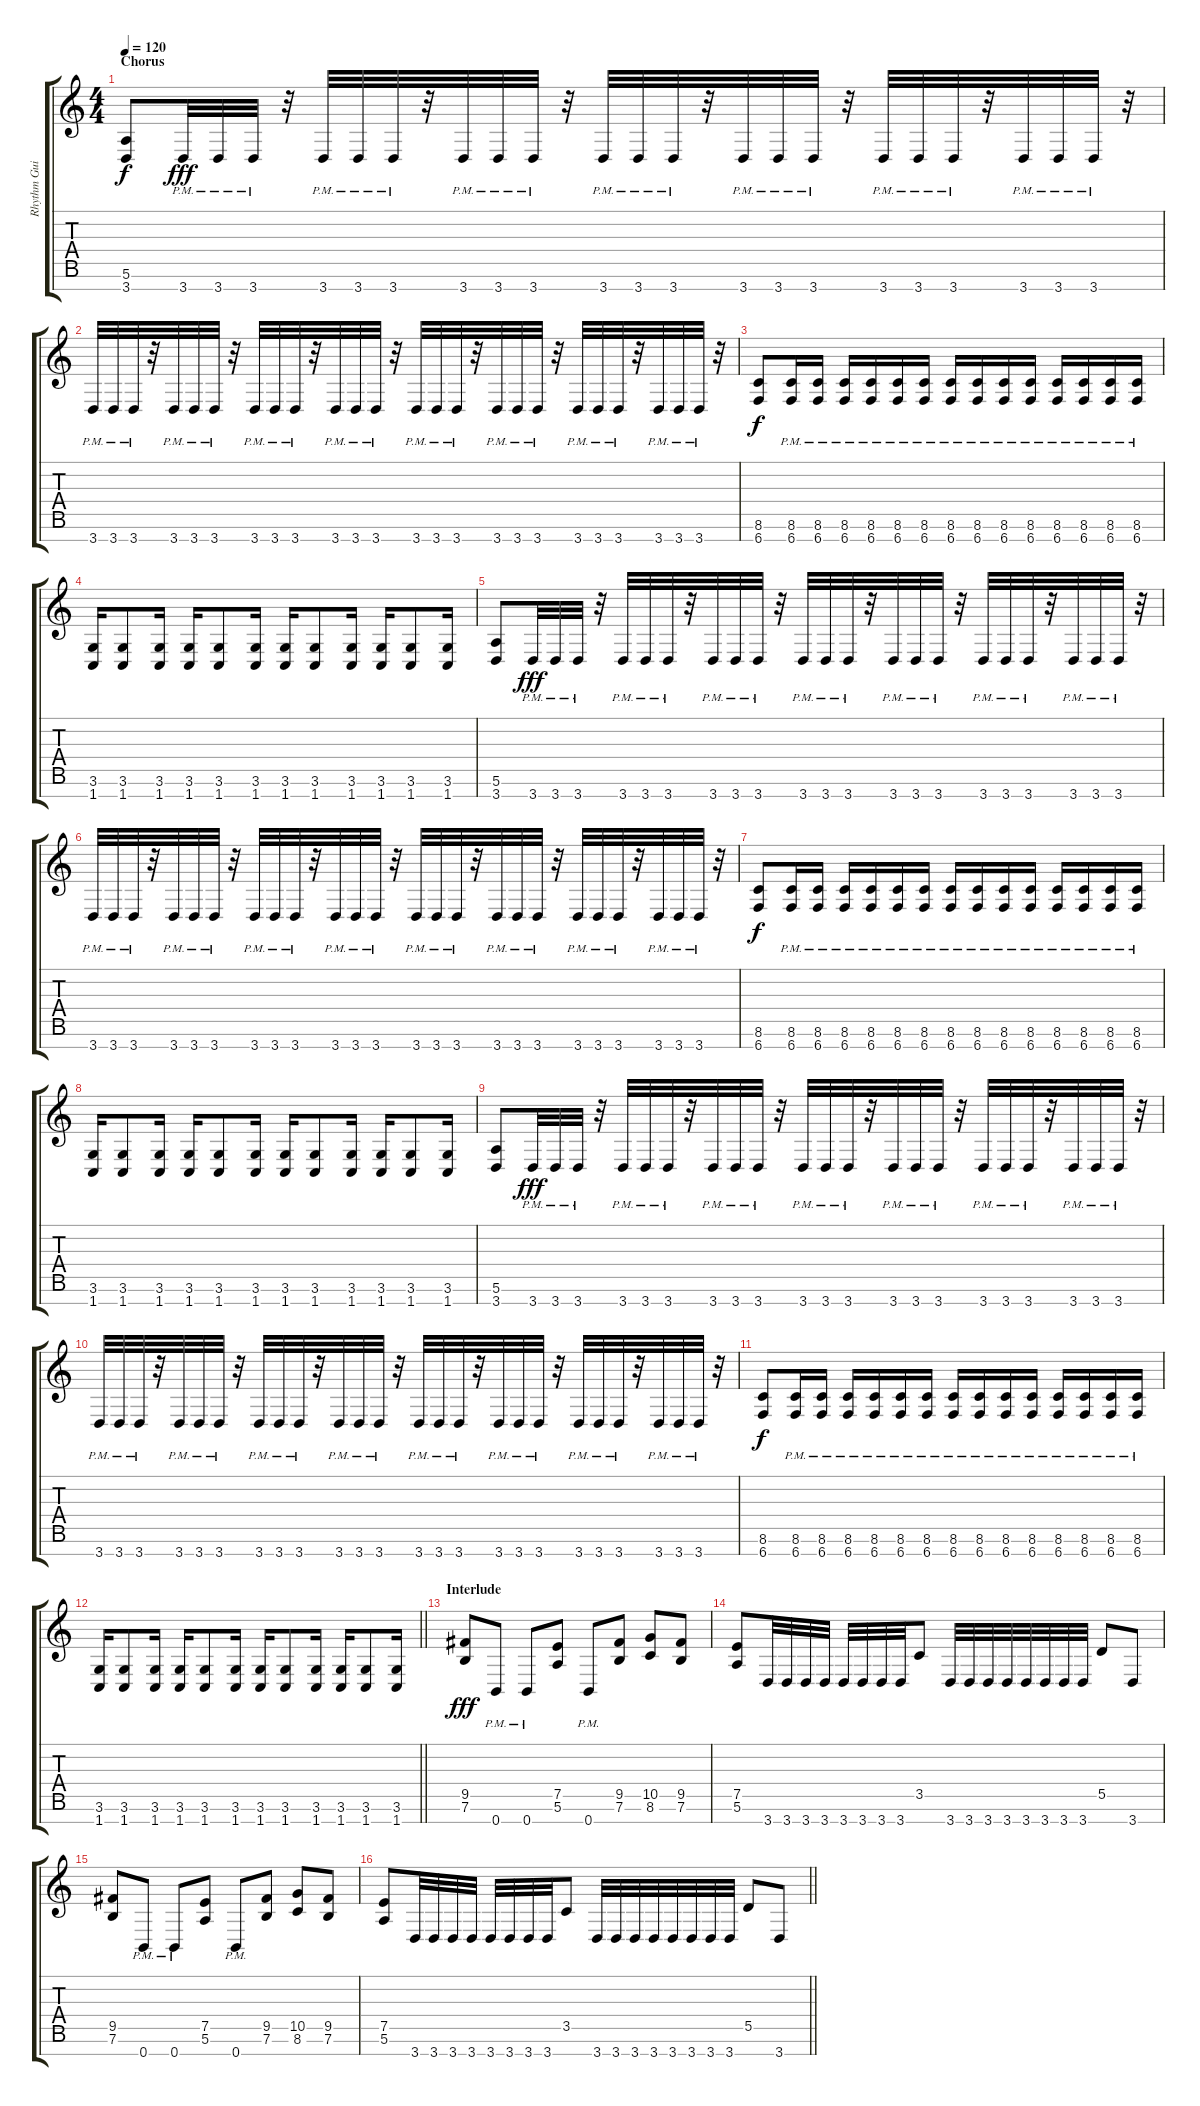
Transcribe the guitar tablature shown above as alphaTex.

\track ("Rhythm Guitar 2" "Rhythm Gui") {instrument overdrivenguitar}
\staff {score tabs}
\tuning (E4 B3 G3 D3 A2 E2 B1) {hide}
\ts (4 4)
\section ("" "Chorus")
\tempo 120
\clef g2
\ks c
(5.6 3.7).8{dy f} 3.7{pm}.32{dy fff} 3.7{pm}.32 3.7{pm}.32 r.32 3.7{pm}.32 3.7{pm}.32 3.7{pm}.32 r.32 3.7{pm}.32 3.7{pm}.32 3.7{pm}.32 r.32 3.7{pm}.32 3.7{pm}.32 3.7{pm}.32 r.32 3.7{pm}.32 3.7{pm}.32 3.7{pm}.32 r.32 3.7{pm}.32 3.7{pm}.32 3.7{pm}.32 r.32 3.7{pm}.32 3.7{pm}.32 3.7{pm}.32 r.32 |
3.7{pm}.32 3.7{pm}.32 3.7{pm}.32 r.32 3.7{pm}.32 3.7{pm}.32 3.7{pm}.32 r.32 3.7{pm}.32 3.7{pm}.32 3.7{pm}.32 r.32 3.7{pm}.32 3.7{pm}.32 3.7{pm}.32 r.32 3.7{pm}.32 3.7{pm}.32 3.7{pm}.32 r.32 3.7{pm}.32 3.7{pm}.32 3.7{pm}.32 r.32 3.7{pm}.32 3.7{pm}.32 3.7{pm}.32 r.32 3.7{pm}.32 3.7{pm}.32 3.7{pm}.32 r.32 |
(8.6 6.7).8{dy f} (8.6{pm} 6.7{pm}).16 (8.6{pm} 6.7{pm}).16 (8.6{pm} 6.7{pm}).16 (8.6{pm} 6.7{pm}).16 (8.6{pm} 6.7{pm}).16 (8.6{pm} 6.7{pm}).16 (8.6{pm} 6.7{pm}).16 (8.6{pm} 6.7{pm}).16 (8.6{pm} 6.7{pm}).16 (8.6{pm} 6.7{pm}).16 (8.6{pm} 6.7{pm}).16 (8.6{pm} 6.7{pm}).16 (8.6{pm} 6.7{pm}).16 (8.6{pm} 6.7{pm}).16 |
(3.6 1.7).16 (3.6 1.7).8 (3.6 1.7).16 (3.6 1.7).16 (3.6 1.7).8 (3.6 1.7).16 (3.6 1.7).16 (3.6 1.7).8 (3.6 1.7).16 (3.6 1.7).16 (3.6 1.7).8 (3.6 1.7).16 |
(5.6 3.7).8 3.7{pm}.32{dy fff} 3.7{pm}.32 3.7{pm}.32 r.32 3.7{pm}.32 3.7{pm}.32 3.7{pm}.32 r.32 3.7{pm}.32 3.7{pm}.32 3.7{pm}.32 r.32 3.7{pm}.32 3.7{pm}.32 3.7{pm}.32 r.32 3.7{pm}.32 3.7{pm}.32 3.7{pm}.32 r.32 3.7{pm}.32 3.7{pm}.32 3.7{pm}.32 r.32 3.7{pm}.32 3.7{pm}.32 3.7{pm}.32 r.32 |
3.7{pm}.32 3.7{pm}.32 3.7{pm}.32 r.32 3.7{pm}.32 3.7{pm}.32 3.7{pm}.32 r.32 3.7{pm}.32 3.7{pm}.32 3.7{pm}.32 r.32 3.7{pm}.32 3.7{pm}.32 3.7{pm}.32 r.32 3.7{pm}.32 3.7{pm}.32 3.7{pm}.32 r.32 3.7{pm}.32 3.7{pm}.32 3.7{pm}.32 r.32 3.7{pm}.32 3.7{pm}.32 3.7{pm}.32 r.32 3.7{pm}.32 3.7{pm}.32 3.7{pm}.32 r.32 |
(8.6 6.7).8{dy f} (8.6{pm} 6.7{pm}).16 (8.6{pm} 6.7{pm}).16 (8.6{pm} 6.7{pm}).16 (8.6{pm} 6.7{pm}).16 (8.6{pm} 6.7{pm}).16 (8.6{pm} 6.7{pm}).16 (8.6{pm} 6.7{pm}).16 (8.6{pm} 6.7{pm}).16 (8.6{pm} 6.7{pm}).16 (8.6{pm} 6.7{pm}).16 (8.6{pm} 6.7{pm}).16 (8.6{pm} 6.7{pm}).16 (8.6{pm} 6.7{pm}).16 (8.6{pm} 6.7{pm}).16 |
(3.6 1.7).16 (3.6 1.7).8 (3.6 1.7).16 (3.6 1.7).16 (3.6 1.7).8 (3.6 1.7).16 (3.6 1.7).16 (3.6 1.7).8 (3.6 1.7).16 (3.6 1.7).16 (3.6 1.7).8 (3.6 1.7).16 |
(5.6 3.7).8 3.7{pm}.32{dy fff} 3.7{pm}.32 3.7{pm}.32 r.32 3.7{pm}.32 3.7{pm}.32 3.7{pm}.32 r.32 3.7{pm}.32 3.7{pm}.32 3.7{pm}.32 r.32 3.7{pm}.32 3.7{pm}.32 3.7{pm}.32 r.32 3.7{pm}.32 3.7{pm}.32 3.7{pm}.32 r.32 3.7{pm}.32 3.7{pm}.32 3.7{pm}.32 r.32 3.7{pm}.32 3.7{pm}.32 3.7{pm}.32 r.32 |
3.7{pm}.32 3.7{pm}.32 3.7{pm}.32 r.32 3.7{pm}.32 3.7{pm}.32 3.7{pm}.32 r.32 3.7{pm}.32 3.7{pm}.32 3.7{pm}.32 r.32 3.7{pm}.32 3.7{pm}.32 3.7{pm}.32 r.32 3.7{pm}.32 3.7{pm}.32 3.7{pm}.32 r.32 3.7{pm}.32 3.7{pm}.32 3.7{pm}.32 r.32 3.7{pm}.32 3.7{pm}.32 3.7{pm}.32 r.32 3.7{pm}.32 3.7{pm}.32 3.7{pm}.32 r.32 |
(8.6 6.7).8{dy f} (8.6{pm} 6.7{pm}).16 (8.6{pm} 6.7{pm}).16 (8.6{pm} 6.7{pm}).16 (8.6{pm} 6.7{pm}).16 (8.6{pm} 6.7{pm}).16 (8.6{pm} 6.7{pm}).16 (8.6{pm} 6.7{pm}).16 (8.6{pm} 6.7{pm}).16 (8.6{pm} 6.7{pm}).16 (8.6{pm} 6.7{pm}).16 (8.6{pm} 6.7{pm}).16 (8.6{pm} 6.7{pm}).16 (8.6{pm} 6.7{pm}).16 (8.6{pm} 6.7{pm}).16 |
\barLineRight lightlight
(3.6 1.7).16 (3.6 1.7).8 (3.6 1.7).16 (3.6 1.7).16 (3.6 1.7).8 (3.6 1.7).16 (3.6 1.7).16 (3.6 1.7).8 (3.6 1.7).16 (3.6 1.7).16 (3.6 1.7).8 (3.6 1.7).16 |
\section ("" "Interlude")
(9.5 7.6).8{dy fff} 0.7{pm}.8 0.7{pm}.8 (7.5 5.6).8 0.7{pm}.8 (9.5 7.6).8 (10.5 8.6).8 (9.5 7.6).8 |
(7.5 5.6).8 3.7.32 3.7.32 3.7.32 3.7.32 3.7.32 3.7.32 3.7.32 3.7.32 3.5.8 3.7.32 3.7.32 3.7.32 3.7.32 3.7.32 3.7.32 3.7.32 3.7.32 5.5.8 3.7.8 |
(9.5 7.6).8 0.7{pm}.8 0.7{pm}.8 (7.5 5.6).8 0.7{pm}.8 (9.5 7.6).8 (10.5 8.6).8 (9.5 7.6).8 |
\barLineRight lightlight
(7.5 5.6).8 3.7.32 3.7.32 3.7.32 3.7.32 3.7.32 3.7.32 3.7.32 3.7.32 3.5.8 3.7.32 3.7.32 3.7.32 3.7.32 3.7.32 3.7.32 3.7.32 3.7.32 5.5.8 3.7.8
